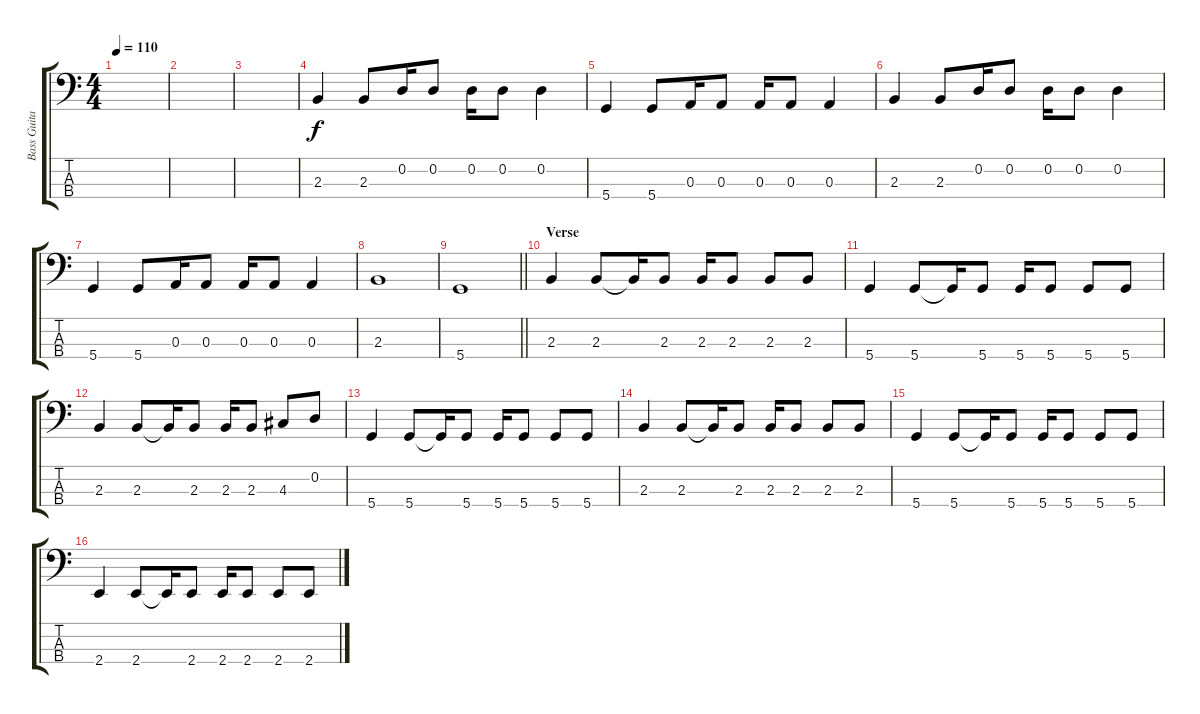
\track ("Bass Guitar - Pheonix" "Bass Guita") {instrument electricbasspick}
\staff {score tabs}
\tuning (G2 D2 A1 D1) {hide}
\ts (4 4)
\tempo 110
\clef f4
\ks c
|
|
|
2.3.4{volume 16 instrument electricbasspick} 2.3.8 0.2.16 0.2.8 0.2.16 0.2.8 0.2.4 |
5.4.4 5.4.8 0.3.16 0.3.8 0.3.16 0.3.8 0.3.4 |
2.3.4 2.3.8 0.2.16 0.2.8 0.2.16 0.2.8 0.2.4 |
5.4.4 5.4.8 0.3.16 0.3.8 0.3.16 0.3.8 0.3.4 |
2.3.1{volume 10 instrument slapbass1} |
\barLineRight lightlight
5.4.1 |
\section ("" "Verse")
2.3.4 2.3.8 2.3{t}.16 2.3.8 2.3.16 2.3.8 2.3.8 2.3.8 |
5.4.4 5.4.8 5.4{t}.16 5.4.8 5.4.16 5.4.8 5.4.8 5.4.8 |
2.3.4 2.3.8 2.3{t}.16 2.3.8 2.3.16 2.3.8 4.3.8 0.2.8 |
5.4.4 5.4.8 5.4{t}.16 5.4.8 5.4.16 5.4.8 5.4.8 5.4.8 |
2.3.4 2.3.8 2.3{t}.16 2.3.8 2.3.16 2.3.8 2.3.8 2.3.8 |
5.4.4 5.4.8 5.4{t}.16 5.4.8 5.4.16 5.4.8 5.4.8 5.4.8 |
2.4.4 2.4.8 2.4{t}.16 2.4.8 2.4.16 2.4.8 2.4.8 2.4.8
